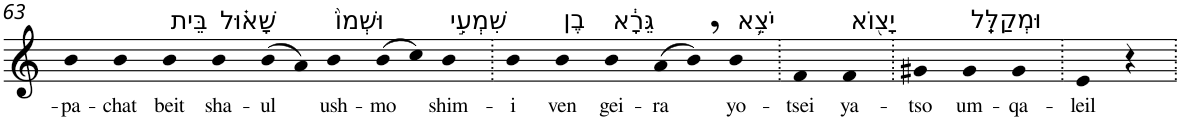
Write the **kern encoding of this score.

**kern	**text
*part1	*part1
*staff1	*staff1
*I"Piano	*
*I'Pno	*
!!LO:PB:g=z
*clefG2	*
*k[]	*
=63	=63
!	!LO:LY:b
4b	-pa-
!	!LO:LY:b
4b	-chat
!LO:TX:a:t=בֵּית	!
!	!LO:LY:b
4b	beit
!LO:TX:a:t=שָׁא֗וּל	!
!	!LO:LY:b
4b	sha-
!	!LO:LY:b
(>8b	-ul
8a)	.
!LO:TX:a:t=וּשְׁמוֹ֙	!
!	!LO:LY:b
4b	ush-
!	!LO:LY:b
(>8b	-mo
8cc)	.
!LO:TX:a:t=שִׁמְעִ֣י	!
!	!LO:LY:b
4b	shim-
=64.	=64.
!	!LO:LY:b
4b	-i
!LO:TX:a:t=בֶן	!
!	!LO:LY:b
4b	ven
!LO:TX:a:t=גֵּרָ֔א	!
!	!LO:LY:b
4b	gei-
!	!LO:LY:b
(>8a	-ra
8b,)	.
!LO:TX:a:t=יֹצֵ֥א	!
!	!LO:LY:b
4b	yo-
=65.	=65.
!	!LO:LY:b
4f	-tsei
!LO:TX:a:t=יָצ֖וֹא	!
!	!LO:LY:b
4f	ya-
=66.	=66.
!	!LO:LY:b
4g#X	-tso
!LO:TX:a:t=וּמְקַלֵּֽל	!
!	!LO:LY:b
4g#	um-
!	!LO:LY:b
4g#	-qa-
=67.	=67.
!	!LO:LY:b
4e	-leil
4r	.
=.	=.
*-	*-
